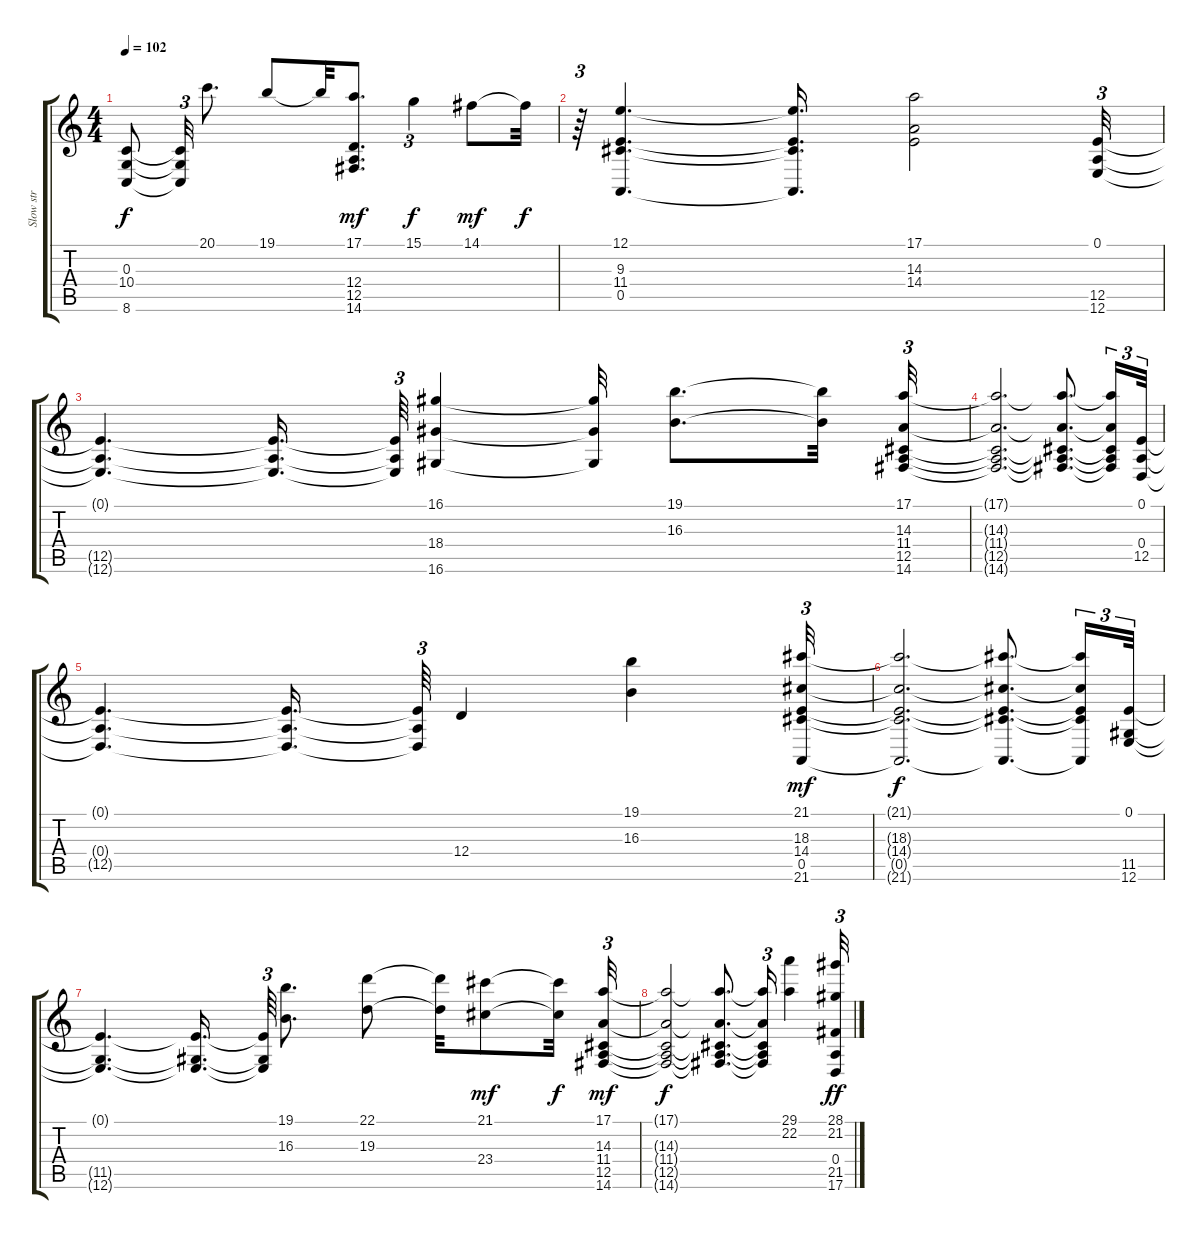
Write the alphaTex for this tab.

\track ("Slow str" "Slow str") {instrument stringensemble2}
\staff {score tabs}
\tuning (E4 B3 G3 D3 A2 E2) {hide}
\ts (4 4)
\tempo 102
\clef g2
\ks c
(0.3{t} 10.4{t} 8.6{t}).8{dy f} (0.3{t} 10.4{t} 8.6{t}).32{tu (3 2)} 20.1.8{d} 19.1.8 19.1{t}.32 (17.1 12.4 12.5 14.6).8{d dy mf} 15.1.4{tu (3 2) dy f} 14.1.8{dy mf} 14.1{t}.32{dy f} |
r.64{tu (3 2)} (12.1 9.3 11.4 0.5).4{d} (12.1{t} 9.3{t} 11.4{t} 0.5{t}).16{d} (17.1 14.3 14.4).2 (0.1 12.5 12.6).32{tu (3 2)} |
(0.1{t} 12.5{t} 12.6{t}).4{d} (0.1{t} 12.5{t} 12.6{t}).16{d} (0.1{t} 12.5{t} 12.6{t}).64{tu (3 2)} (16.1 18.4 16.6).4 (16.1{t} 18.4{t} 16.6{t}).32 (19.1 16.3).8{d} (19.1{t} 16.3{t}).32 (17.1 14.3 11.4 12.5 14.6).32{tu (3 2)} |
(17.1{t} 14.3{t} 11.4{t} 12.5{t} 14.6{t}).2{d} (17.1{t} 14.3{t} 11.4{t} 12.5{t} 14.6{t}).8{d} (17.1{t} 14.3{t} 11.4{t} 12.5{t} 14.6{t}).16{tu (3 2)} (0.1 0.4 12.5).32{tu (3 2)} |
(0.1{t} 0.4{t} 12.5{t}).4{d} (0.1{t} 0.4{t} 12.5{t}).16{d} (0.1{t} 0.4{t} 12.5{t}).64{tu (3 2)} 12.4.4 (19.1 16.3).4 (21.1 18.3 14.4 0.5 21.6).32{tu (3 2) dy mf} |
(21.1{t} 18.3{t} 14.4{t} 0.5{t} 21.6{t}).2{d dy f} (21.1{t} 18.3{t} 14.4{t} 0.5{t} 21.6{t}).8{d} (21.1{t} 18.3{t} 14.4{t} 0.5{t} 21.6{t}).16{tu (3 2)} (0.1 11.5 12.6).32{tu (3 2)} |
(0.1{t} 11.5{t} 12.6{t}).4{d} (0.1{t} 11.5{t} 12.6{t}).16{d} (0.1{t} 11.5{t} 12.6{t}).64{tu (3 2)} (19.1 16.3).8{d} (22.1 19.3).8 (22.1{t} 19.3{t}).32 (21.1 23.4).8{dy mf} (21.1{t} 23.4{t}).32{dy f} (17.1 14.3 11.4 12.5 14.6).32{tu (3 2) dy mf} |
(17.1{t} 14.3{t} 11.4{t} 12.5{t} 14.6{t}).2{dy f} (17.1{t} 14.3{t} 11.4{t} 12.5{t} 14.6{t}).8{d} (17.1{t} 14.3{t} 11.4{t} 12.5{t} 14.6{t}).16{tu (3 2)} (29.1 22.2).4 (28.1 21.2 0.4 21.5 17.6).32{tu (3 2) dy ff}
